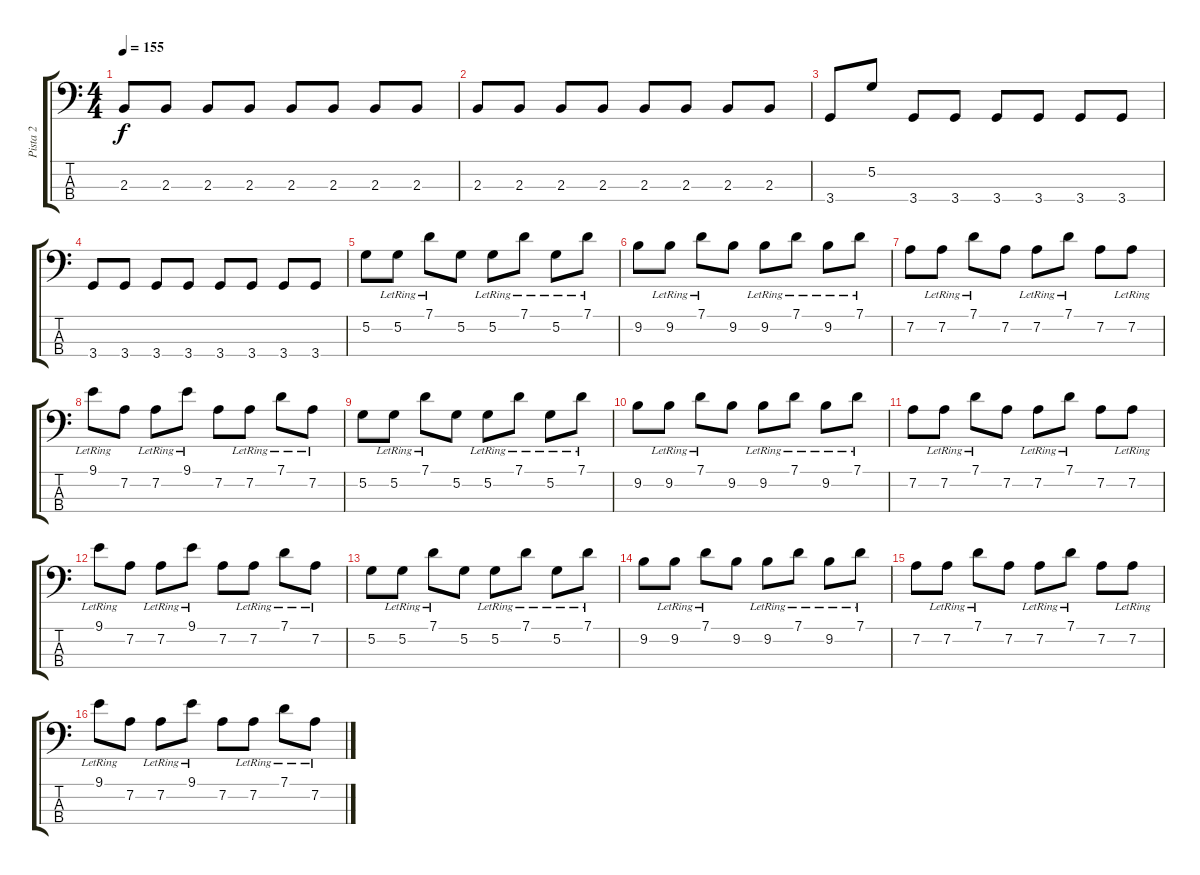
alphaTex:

\track ("Pista 2" "Pista 2") {instrument electricbassfinger}
\staff {score tabs}
\tuning (G2 D2 A1 E1) {hide}
\ts (4 4)
\tempo 155
\clef f4
\ks c
2.3.8{dy f} 2.3.8 2.3.8 2.3.8 2.3.8 2.3.8 2.3.8 2.3.8 |
2.3.8 2.3.8 2.3.8 2.3.8 2.3.8 2.3.8 2.3.8 2.3.8 |
3.4.8 5.2.8 3.4.8 3.4.8 3.4.8 3.4.8 3.4.8 3.4.8 |
3.4.8 3.4.8 3.4.8 3.4.8 3.4.8 3.4.8 3.4.8 3.4.8 |
5.2.8 5.2{lr}.8 7.1{lr}.8 5.2.8 5.2{lr}.8 7.1{lr}.8 5.2{lr}.8 7.1{lr}.8 |
9.2.8 9.2{lr}.8 7.1{lr}.8 9.2.8 9.2{lr}.8 7.1{lr}.8 9.2{lr}.8 7.1{lr}.8 |
7.2.8 7.2{lr}.8 7.1{lr}.8 7.2.8 7.2{lr}.8 7.1{lr}.8 7.2.8 7.2{lr}.8 |
9.1{lr}.8 7.2.8 7.2{lr}.8 9.1{lr}.8 7.2.8 7.2{lr}.8 7.1{lr}.8 7.2{lr}.8 |
5.2.8 5.2{lr}.8 7.1{lr}.8 5.2.8 5.2{lr}.8 7.1{lr}.8 5.2{lr}.8 7.1{lr}.8 |
9.2.8 9.2{lr}.8 7.1{lr}.8 9.2.8 9.2{lr}.8 7.1{lr}.8 9.2{lr}.8 7.1{lr}.8 |
7.2.8 7.2{lr}.8 7.1{lr}.8 7.2.8 7.2{lr}.8 7.1{lr}.8 7.2.8 7.2{lr}.8 |
9.1{lr}.8 7.2.8 7.2{lr}.8 9.1{lr}.8 7.2.8 7.2{lr}.8 7.1{lr}.8 7.2{lr}.8 |
5.2.8 5.2{lr}.8 7.1{lr}.8 5.2.8 5.2{lr}.8 7.1{lr}.8 5.2{lr}.8 7.1{lr}.8 |
9.2.8 9.2{lr}.8 7.1{lr}.8 9.2.8 9.2{lr}.8 7.1{lr}.8 9.2{lr}.8 7.1{lr}.8 |
7.2.8 7.2{lr}.8 7.1{lr}.8 7.2.8 7.2{lr}.8 7.1{lr}.8 7.2.8 7.2{lr}.8 |
9.1{lr}.8 7.2.8 7.2{lr}.8 9.1{lr}.8 7.2.8 7.2{lr}.8 7.1{lr}.8 7.2{lr}.8
